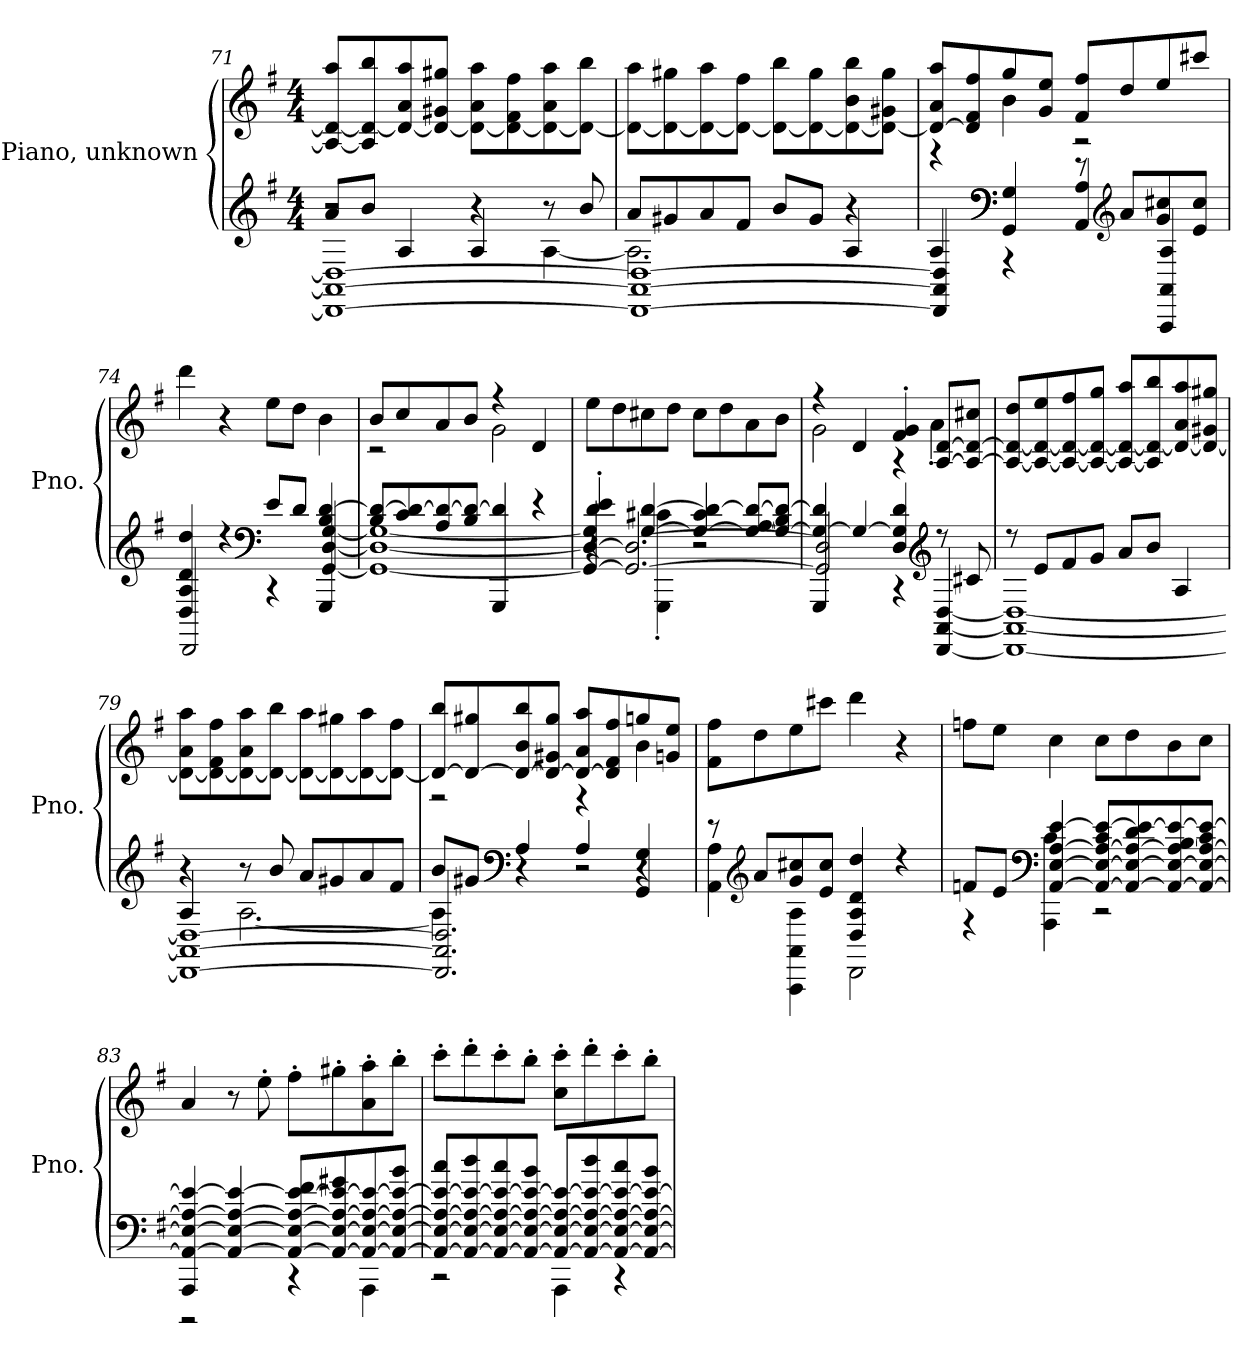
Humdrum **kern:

**kern	**kern
*part1	*part1
*staff2	*staff1
*I"Piano, unknown	*
*I'Pno.	*
!!LO:LB:g=z
*clefG2	*clefG2
*k[f#]	*k[f#]
*M4/4	*M4/4
=71	=71
*^	*
*	*^	*
8a/L	2r	1DD_ 1AA_ 1D_	8A/_ 8d/_ 8aa/L
8b/J	.	.	8A/] 8d/_ 8bb/
4A/	.	.	8d/_ 8a/ 8aa/
.	.	.	8d/_ 8g#X/ 8gg#X/J
4A/	4r	.	8d\_ 8a\ 8aa\L
.	.	.	8d\_ 8f#\ 8ff#\
8r	[4A\	.	8d\_ 8a\ 8aa\
8b/	.	.	8d\_ 8bb\J
=72	=72	=72	=72
8a/L	2.A\]	1DD_ 1AA_ 1D_	8d\_ 8aa\L
8g#X/	.	.	8d\_ 8gg#X\
8a/	.	.	8d\_ 8aa\
8f#/J	.	.	8d\_ 8ff#\J
8b/L	.	.	8d\_ 8bb\L
8g#/J	.	.	8d\_ 8gg#\
4A/	4r	.	8d\_ 8b\ 8bb\
.	.	.	8d\_ 8g#X\ 8gg#\J
*	*v	*v	*
=73	=73	=73
*	*	*^
4A/	4DD/] 4AA/] 4D/]	8d/_ 8a/ 8aa/L	4r
.	.	8d/] 8f#/ 8ff#/	.
*clefF4	*	*	*
4GG/ 4G/	4r	8gg/	4b\
.	.	8g/ 8ee/J	.
8r	4AA/ 4A/	8f#/ 8ff#/L	2r
*clefG2	*	*	*
8a/L	.	8dd/	.
8g/ 8cc#X/	4AAA/ 4AA/ 4A/	8ee/	.
8e/ 8cc#/J	.	8ccc#X/J	.
*	*	*v	*v
!!LO:LB:g=z
=74	=74	=74
4D/ 4A/ 4d/ 4dd/	2DD/	4ddd\
4r	.	4r
*clefF4	*	*
8e/L	4r	8ee\L
8d/J	.	8dd\J
4GGG/ 4B/ [4d/	[4GG/ [4D/ [4G/	4b\
=75	=75	=75
*	*	*^
8B/ 8d/_L	1GG_ 1D_ 1G_	8b/L	2r
8c/ 8d/_	.	8cc/	.
8A/ 8d/_	.	8a/	.
8B/ 8d/_J	.	8b/J	.
4GGG/ 4d/]	.	4r	2g\
4r	.	4d/	.
*	*	*v	*v
=76	=76	=76
*	*^	*
4d/' 4e/'	4r	4GG/_ 4D/_ 4G/]	8ee\L
.	.	.	8dd\
[4G/ [4d/	4GGG\' 4c#X\'	2.GG/_ 2.D/_	8cc#X\
.	.	.	8dd\J
4G/_ 4c#/ 4d/_	2r	.	8cc#\L
.	.	.	8dd\
8G/_ 8A/ 8d/_L	.	.	8a\
8G/_ 8B/ 8d/_J	.	.	8b\J
*	*v	*v	*
=77	=77	=77
*	*	*^
4GGG/ 4G/_ 4d/]	2GG/] 2D/]	4r	2g\
4G/_	.	4d/	.
4D/ 4G/] 4d/	4r	4f#/' 4g/'	4r
*clefG2	*	*	*
8r	[4DD/ [4AA/ [4D/	[8A/ [8d/L	4a'\
8c#X/	.	8A/_ 8d/_ 8cc#X/J	.
*	*	*v	*v
!!LO:PB:g=z
=78	=78	=78
8r	1DD_ 1AA_ 1D_	8A/_ 8d/_ 8dd/L
8e/L	.	8A/_ 8d/_ 8ee/
8f#/	.	8A/_ 8d/_ 8ff#/
8g/J	.	8A/_ 8d/_ 8gg/J
8a/L	.	8A/_ 8d/_ 8aa/L
8b/J	.	8A/] 8d/_ 8bb/
4A/	.	8d/_ 8a/ 8aa/
.	.	8d/_ 8g#X/ 8gg#X/J
=79	=79	=79
*	*^	*
4A/	4r	1DD_ 1AA_ 1D_	8d\_ 8a\ 8aa\L
.	.	.	8d\_ 8f#\ 8ff#\
8r	[2.A\	.	8d\_ 8a\ 8aa\
8b/	.	.	8d\_ 8bb\J
8a/L	.	.	8d\_ 8aa\L
8g#X/	.	.	8d\_ 8gg#X\
8a/	.	.	8d\_ 8aa\
8f#/J	.	.	8d\_ 8ff#\J
=80	=80	=80	=80
*	*	*	*^
8b/L	4A\]	2.DD/] 2.AA/] 2.D/]	8d/_ 8bb/L	2r
8g#X/J	.	.	8d/_ 8gg#X/	.
*clefF4	*	*	*	*
4A/	4r	.	8d/_ 8b/ 8bb/	.
.	.	.	8d/_ 8g#X/ 8gg#/J	.
4A/	2r	.	8d/_ 8a/ 8aa/L	4r
.	.	.	8d/] 8f#/ 8ff#/	.
4GG/ 4G/	.	4r	8ggn/	4b\
.	.	.	8gn/ 8ee/J	.
*	*v	*v	*	*
*	*	*v	*v
!!LO:LB:g=z
=81	=81	=81
8r	4AA\ 4A\	8f#\ 8ff#\L
*clefG2	*	*
8a/L	.	8dd\
8g/ 8cc#X/	4AAA\ 4AA\ 4A\	8ee\
8e/ 8cc#/J	.	8ccc#X\J
4D/ 4A/ 4d/ 4dd/	2DD\	4ddd\
4r	.	4r
=82	=82	=82
8fn/L	4r	8ffn\L
8e/J	.	8ee\J
*clefF4	*	*
[4AA/ [4E/ [4A/ [4e/	4AAA\ 4c\	4cc\
8AA/_ 8E/_ 8A/_ 8c/ 8e/_L	2r	8cc\L
8AA/_ 8E/_ 8A/_ 8d/ 8e/_	.	8dd\
8AA/_ 8E/_ 8A/_ 8B/ 8e/_	.	8b\
8AA/_ 8E/_ 8A/_ 8c/ 8e/_J	.	8cc\J
=83	=83	=83
4AAA/ 4AA/_ 4E/_ 4A/_ 4e/_	2r	4a/
4AA/_ 4E/_ 4A/_ 4e/_	.	8r
.	.	8ee'\
8AA/_ 8E/_ 8A/_ 8e/_ 8f#/L	4r	8ff#'\L
8AA/_ 8E/_ 8A/_ 8e/_ 8g#X/	.	8gg#X'\
8AA/_ 8E/_ 8A/_ 8e/_	4AAA\	8a\' 8aa\'
8AA/_ 8E/_ 8A/_ 8e/_ 8b/J	.	8bb'\J
!!LO:LB:g=z
=84	=84	=84
8AA/_ 8E/_ 8A/_ 8e/_ 8cc/L	2r	8ccc'\L
8AA/_ 8E/_ 8A/_ 8e/_ 8dd/	.	8ddd'\
8AA/_ 8E/_ 8A/_ 8e/_ 8cc/	.	8ccc'\
8AA/_ 8E/_ 8A/_ 8e/_ 8b/J	.	8bb'\J
8AA/_ 8E/_ 8A/_ 8e/_L	4AAA\	8cc\' 8ccc\'L
8AA/_ 8E/_ 8A/_ 8e/_ 8dd/	.	8ddd'\
8AA/_ 8E/_ 8A/_ 8e/_ 8cc/	4r	8ccc'\
8AA/_ 8E/_ 8A/_ 8e/_ 8b/J	.	8bb'\J
*v	*v	*
=	=
*-	*-
